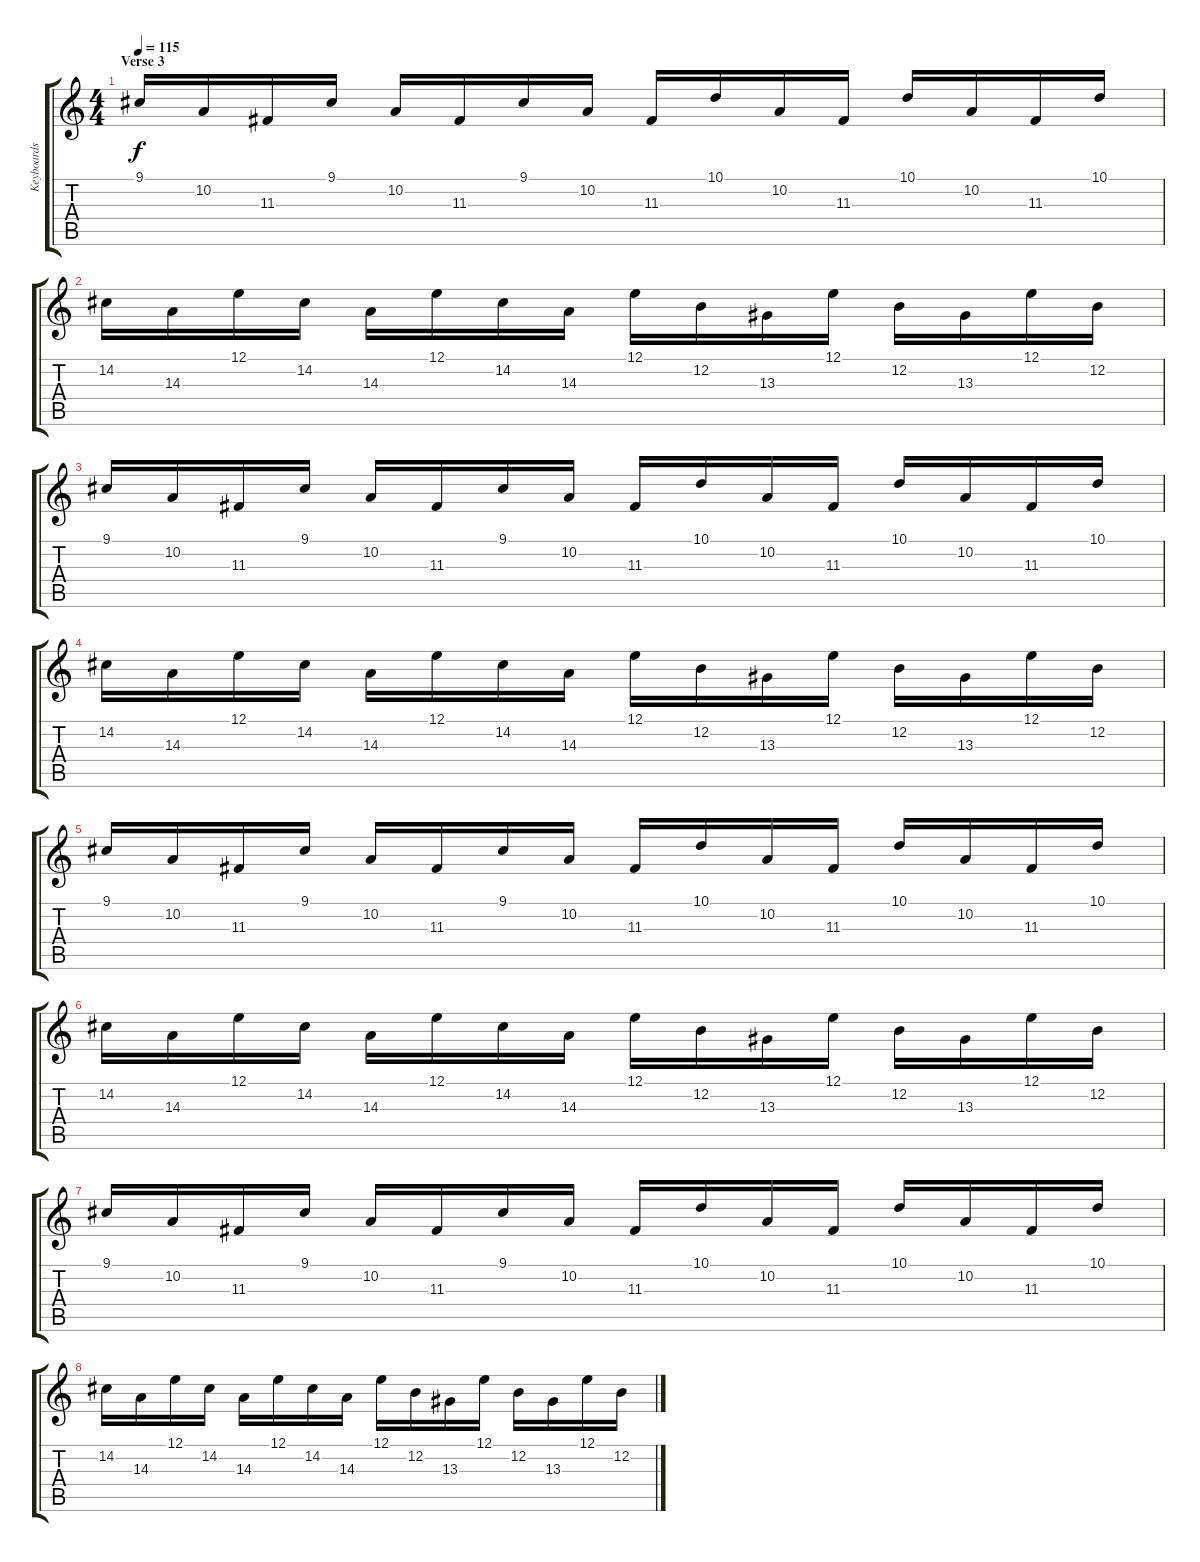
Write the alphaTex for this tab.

\track ("Keyboards 3" "Keyboards ") {instrument orchestralharp}
\staff {score tabs}
\tuning (E4 B3 G3 D3 A2 E2) {hide}
\ts (4 4)
\section ("" "Verse 3")
\tempo 115
\clef g2
\ks c
9.1.16{dy f} 10.2.16 11.3.16 9.1.16 10.2.16 11.3.16 9.1.16 10.2.16 11.3.16 10.1.16 10.2.16 11.3.16 10.1.16 10.2.16 11.3.16 10.1.16 |
14.2.16 14.3.16 12.1.16 14.2.16 14.3.16 12.1.16 14.2.16 14.3.16 12.1.16 12.2.16 13.3.16 12.1.16 12.2.16 13.3.16 12.1.16 12.2.16 |
9.1.16 10.2.16 11.3.16 9.1.16 10.2.16 11.3.16 9.1.16 10.2.16 11.3.16 10.1.16 10.2.16 11.3.16 10.1.16 10.2.16 11.3.16 10.1.16 |
14.2.16 14.3.16 12.1.16 14.2.16 14.3.16 12.1.16 14.2.16 14.3.16 12.1.16 12.2.16 13.3.16 12.1.16 12.2.16 13.3.16 12.1.16 12.2.16 |
9.1.16 10.2.16 11.3.16 9.1.16 10.2.16 11.3.16 9.1.16 10.2.16 11.3.16 10.1.16 10.2.16 11.3.16 10.1.16 10.2.16 11.3.16 10.1.16 |
14.2.16 14.3.16 12.1.16 14.2.16 14.3.16 12.1.16 14.2.16 14.3.16 12.1.16 12.2.16 13.3.16 12.1.16 12.2.16 13.3.16 12.1.16 12.2.16 |
9.1.16 10.2.16 11.3.16 9.1.16 10.2.16 11.3.16 9.1.16 10.2.16 11.3.16 10.1.16 10.2.16 11.3.16 10.1.16 10.2.16 11.3.16 10.1.16 |
14.2.16 14.3.16 12.1.16 14.2.16 14.3.16 12.1.16 14.2.16 14.3.16 12.1.16 12.2.16 13.3.16 12.1.16 12.2.16 13.3.16 12.1.16 12.2.16
